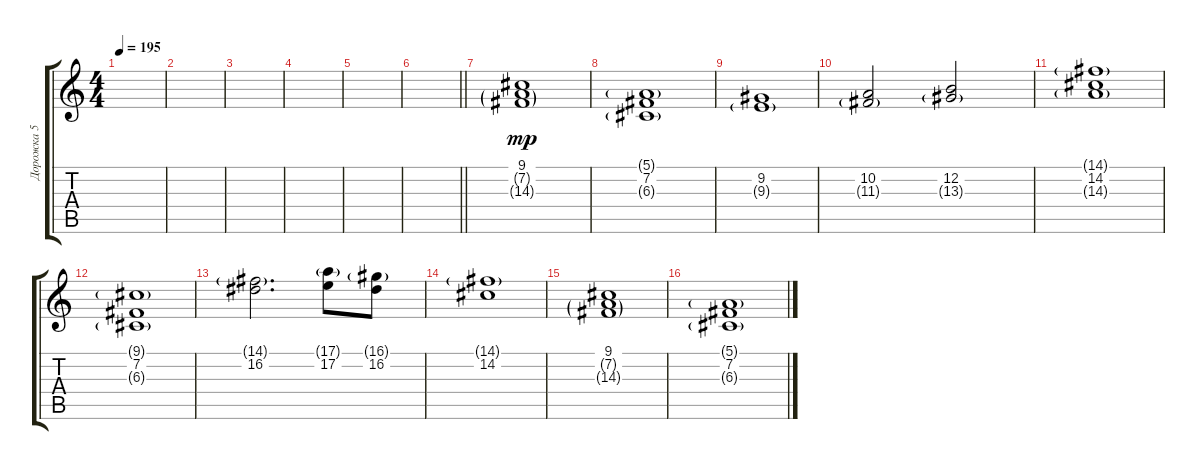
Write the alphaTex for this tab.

\track ("Дорожка 5" "Дорожка 5") {instrument harmonica}
\staff {score tabs}
\tuning (E4 B3 G3 D3 A2 E2) {hide}
\ts (4 4)
\tempo 195
\clef g2
\ks c
|
|
|
|
|
\barLineRight lightlight
|
(9.1 7.2{g} 14.3{g}).1{dy mp instrument harmonica} |
(5.1{g} 7.2 6.3{g}).1 |
(9.2 9.3{g}).1 |
(10.2 11.3{g}).2 (12.2 13.3{g}).2 |
(14.1{g} 14.2 14.3{g}).1 |
(9.1{g} 7.2 6.3{g}).1 |
(14.1{g} 16.2).2{d} (17.1{g} 17.2).8 (16.1{g} 16.2).8 |
(14.1{g} 14.2).1 |
(9.1 7.2{g} 14.3{g}).1 |
(5.1{g} 7.2 6.3{g}).1
